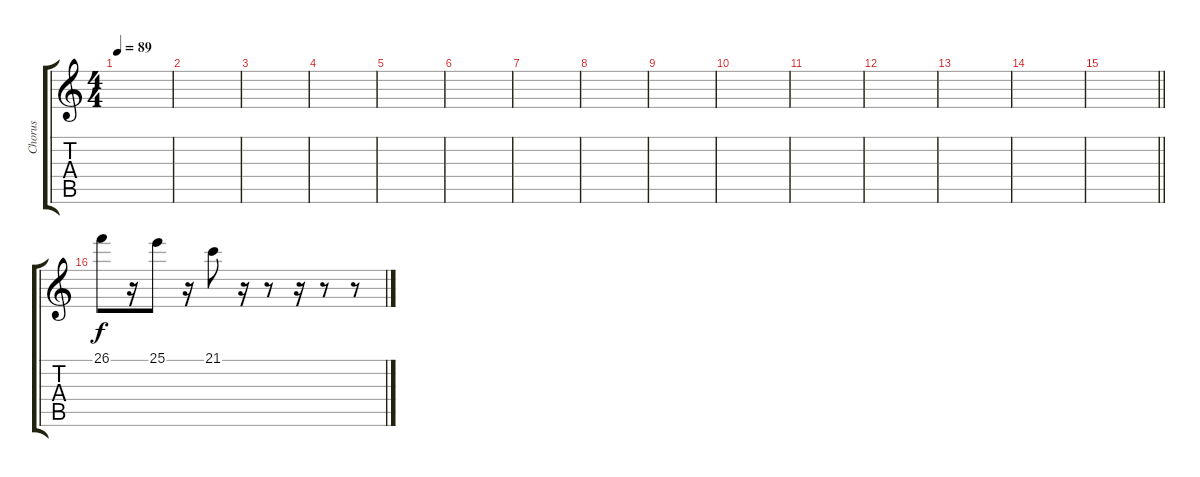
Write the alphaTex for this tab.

\track ("Chorus" "Chorus") {instrument fx3crystal}
\staff {score tabs}
\tuning (Eb4 Bb3 Gb3 Db3 Ab2 Db2) {hide}
\ts (4 4)
\tempo 89
\clef g2
\ks c
|
|
|
|
|
|
|
|
|
|
|
|
|
|
\barLineRight lightlight
|
26.1.8 r.16 25.1.8 r.16 21.1.8 r.16 r.8 r.16 r.8 r.8
